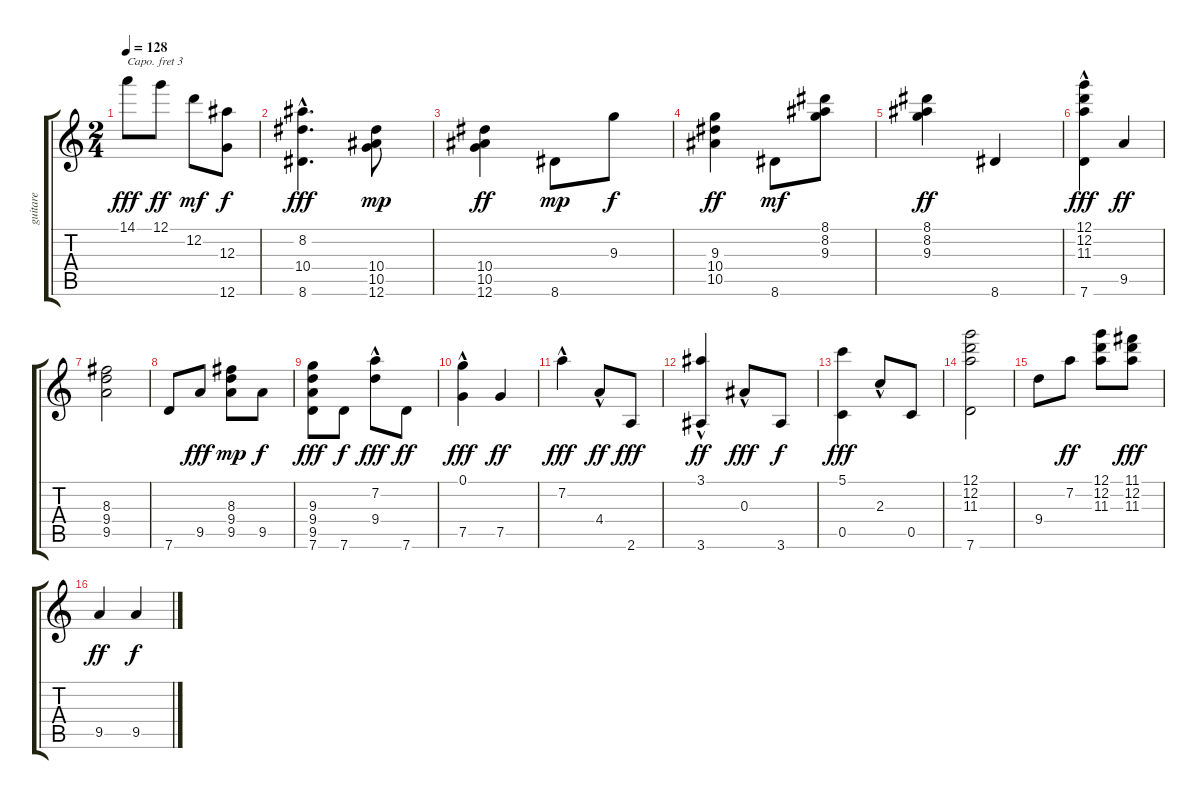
\track ("guitare" "guitare") {instrument acousticguitarnylon}
\staff {score tabs}
\capo 3
\tuning (E4 B3 G3 D3 A2 E2) {hide}
\ts (2 4)
\tempo 128
\clef g2
\ks c
14.1.8{dy fff} 12.1.8{dy ff} 12.2.8{dy mf} (12.3 12.6).8{dy f} |
(8.2 10.4{hac} 8.6{hac}).4{d dy fff} (10.4 10.5 12.6).8{dy mp} |
(10.4 10.5 12.6).4{dy ff} 8.6.8{dy mp} 9.3.8{dy f} |
(9.3 10.4 10.5).4{dy ff} 8.6.8{dy mf} (8.1 8.2 9.3).8 |
(8.1 8.2 9.3).4{dy ff} 8.6.4 |
(12.1{hac} 12.2{hac} 11.3{hac} 7.6).4{dy fff} 9.5.4{dy ff} |
(8.3 9.4 9.5).2 |
7.6.8 9.5.8{dy fff} (8.3 9.4 9.5).8{dy mp} 9.5.8{dy f} |
(9.3 9.4 9.5 7.6).8{dy fff} 7.6.8{dy f} (7.2{hac} 9.4).8{dy fff} 7.6.8{dy ff} |
(0.1 7.5{hac}).4{dy fff} 7.5.4{dy ff} |
7.2{hac}.4{dy fff} 4.4{hac}.8{dy ff} 2.6.8{dy fff} |
(3.1{hac} 3.6{hac}).4{dy ff} 0.3{hac}.8{dy fff} 3.6.8{dy f} |
(5.1 0.5).4{dy fff} 2.3{hac}.8 0.5.8 |
(12.1 12.2 11.3 7.6).2 |
9.4.8 7.2.8{dy ff} (12.1 12.2 11.3).8 (11.1 12.2 11.3).8{dy fff} |
9.5.4{dy ff} 9.5.4{dy f}
